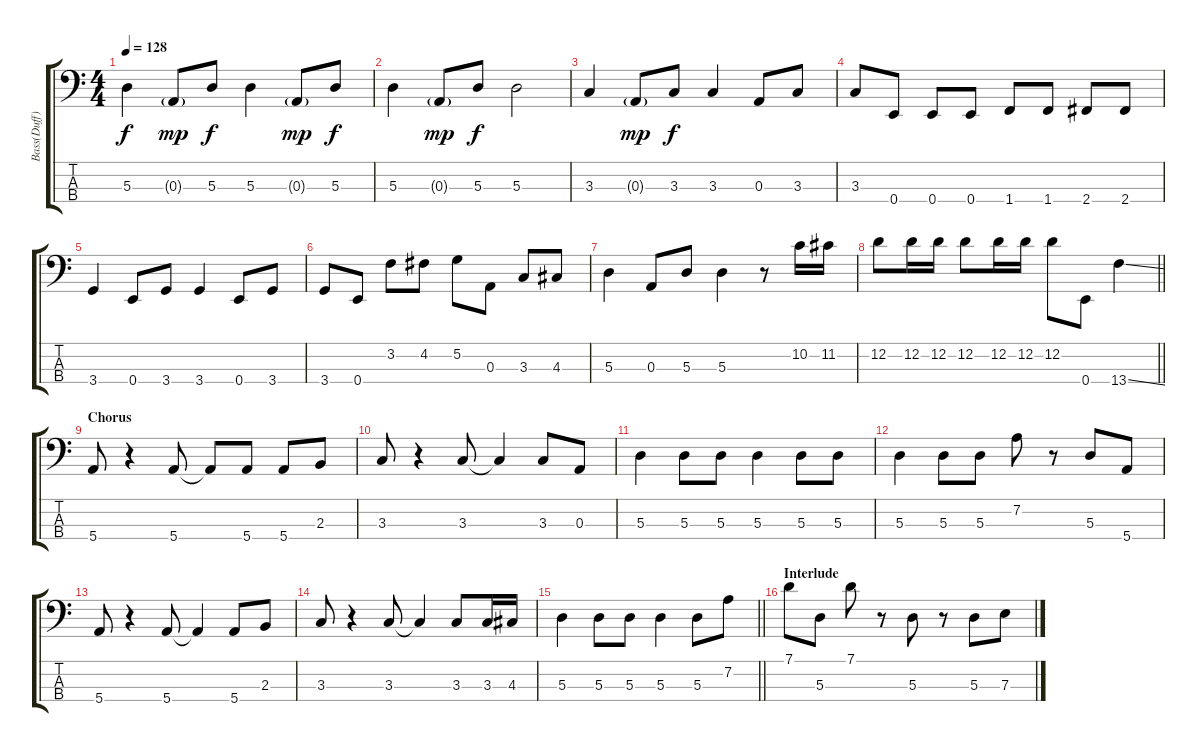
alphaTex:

\track ("Bass(Duff)" "Bass(Duff)") {instrument electricbassfinger}
\staff {score tabs}
\tuning (G2 D2 A1 E1) {hide}
\ts (4 4)
\tempo 128
\clef f4
\ks c
5.3.4{dy f} 0.3{g}.8{dy mp} 5.3.8{dy f} 5.3.4 0.3{g}.8{dy mp} 5.3.8{dy f} |
5.3.4 0.3{g}.8{dy mp} 5.3.8{dy f} 5.3.2 |
3.3.4 0.3{g}.8{dy mp} 3.3.8{dy f} 3.3.4 0.3.8 3.3.8 |
3.3.8 0.4.8 0.4.8 0.4.8 1.4.8 1.4.8 2.4.8 2.4.8 |
3.4.4 0.4.8 3.4.8 3.4.4 0.4.8 3.4.8 |
3.4.8 0.4.8 3.2.8 4.2.8 5.2.8 0.3.8 3.3.8 4.3.8 |
5.3.4 0.3.8 5.3.8 5.3.4 r.8 10.2.16 11.2.16 |
\barLineRight lightlight
12.2.8 12.2.16 12.2.16 12.2.8 12.2.16 12.2.16 12.2.8 0.4.8 13.4{ss}.4 |
\section ("" "Chorus")
5.4.8 r.4 5.4.8 5.4{t}.8 5.4.8 5.4.8 2.3.8 |
3.3.8 r.4 3.3.8 3.3{t}.4 3.3.8 0.3.8 |
5.3.4 5.3.8 5.3.8 5.3.4 5.3.8 5.3.8 |
5.3.4 5.3.8 5.3.8 7.2.8 r.8 5.3.8 5.4.8 |
5.4.8 r.4 5.4.8 5.4{t}.4 5.4.8 2.3.8 |
3.3.8 r.4 3.3.8 3.3{t}.4 3.3.8 3.3.16 4.3.16 |
\barLineRight lightlight
5.3.4 5.3.8 5.3.8 5.3.4 5.3.8 7.2.8 |
\section ("" "Interlude")
7.1.8 5.3.8 7.1.8 r.8 5.3.8 r.8 5.3.8 7.3.8
